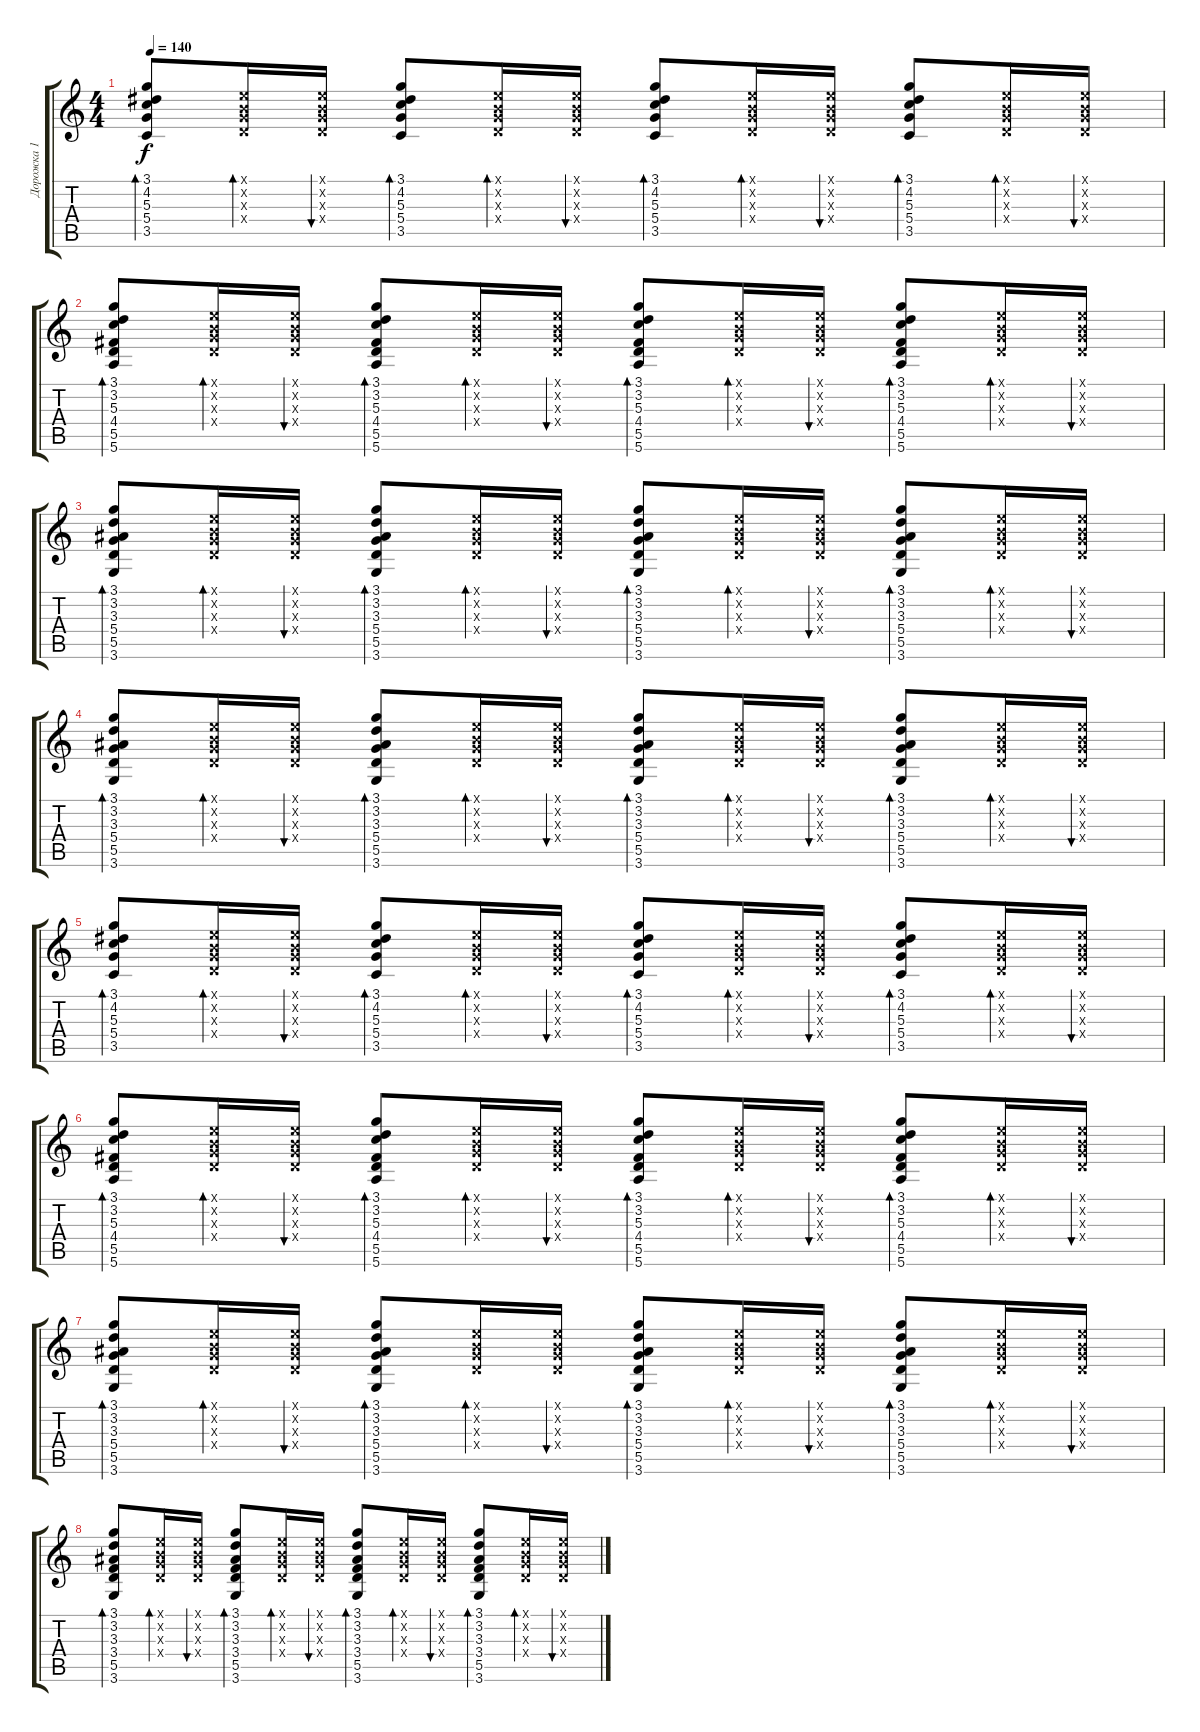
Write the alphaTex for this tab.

\track ("Дорожка 1" "Дорожка 1") {instrument acousticguitarsteel}
\staff {score tabs}
\tuning (E4 B3 G3 D3 A2 E2) {hide}
\ts (4 4)
\tempo 140
\clef g2
\ks c
(3.1 4.2 5.3 5.4 3.5).8{bd 60 dy f} (0.1{x} 0.2{x} 0.3{x} 0.4{x}).16{bd 60} (0.1{x} 0.2{x} 0.3{x} 0.4{x}).16{bu 60} (3.1 4.2 5.3 5.4 3.5).8{bd 60} (0.1{x} 0.2{x} 0.3{x} 0.4{x}).16{bd 60} (0.1{x} 0.2{x} 0.3{x} 0.4{x}).16{bu 60} (3.1 4.2 5.3 5.4 3.5).8{bd 60} (0.1{x} 0.2{x} 0.3{x} 0.4{x}).16{bd 60} (0.1{x} 0.2{x} 0.3{x} 0.4{x}).16{bu 60} (3.1 4.2 5.3 5.4 3.5).8{bd 60} (0.1{x} 0.2{x} 0.3{x} 0.4{x}).16{bd 60} (0.1{x} 0.2{x} 0.3{x} 0.4{x}).16{bu 60} |
(3.1 3.2 5.3 4.4 5.5 5.6).8{bd 60} (0.1{x} 0.2{x} 0.3{x} 0.4{x}).16{bd 60} (0.1{x} 0.2{x} 0.3{x} 0.4{x}).16{bu 60} (3.1 3.2 5.3 4.4 5.5 5.6).8{bd 60} (0.1{x} 0.2{x} 0.3{x} 0.4{x}).16{bd 60} (0.1{x} 0.2{x} 0.3{x} 0.4{x}).16{bu 60} (3.1 3.2 5.3 4.4 5.5 5.6).8{bd 60} (0.1{x} 0.2{x} 0.3{x} 0.4{x}).16{bd 60} (0.1{x} 0.2{x} 0.3{x} 0.4{x}).16{bu 60} (3.1 3.2 5.3 4.4 5.5 5.6).8{bd 60} (0.1{x} 0.2{x} 0.3{x} 0.4{x}).16{bd 60} (0.1{x} 0.2{x} 0.3{x} 0.4{x}).16{bu 60} |
(3.1 3.2 3.3 5.4 5.5 3.6).8{bd 60} (0.1{x} 0.2{x} 0.3{x} 0.4{x}).16{bd 60} (0.1{x} 0.2{x} 0.3{x} 0.4{x}).16{bu 60} (3.1 3.2 3.3 5.4 5.5 3.6).8{bd 60} (0.1{x} 0.2{x} 0.3{x} 0.4{x}).16{bd 60} (0.1{x} 0.2{x} 0.3{x} 0.4{x}).16{bu 60} (3.1 3.2 3.3 5.4 5.5 3.6).8{bd 60} (0.1{x} 0.2{x} 0.3{x} 0.4{x}).16{bd 60} (0.1{x} 0.2{x} 0.3{x} 0.4{x}).16{bu 60} (3.1 3.2 3.3 5.4 5.5 3.6).8{bd 60} (0.1{x} 0.2{x} 0.3{x} 0.4{x}).16{bd 60} (0.1{x} 0.2{x} 0.3{x} 0.4{x}).16{bu 60} |
(3.1 3.2 3.3 5.4 5.5 3.6).8{bd 60} (0.1{x} 0.2{x} 0.3{x} 0.4{x}).16{bd 60} (0.1{x} 0.2{x} 0.3{x} 0.4{x}).16{bu 60} (3.1 3.2 3.3 5.4 5.5 3.6).8{bd 60} (0.1{x} 0.2{x} 0.3{x} 0.4{x}).16{bd 60} (0.1{x} 0.2{x} 0.3{x} 0.4{x}).16{bu 60} (3.1 3.2 3.3 5.4 5.5 3.6).8{bd 60} (0.1{x} 0.2{x} 0.3{x} 0.4{x}).16{bd 60} (0.1{x} 0.2{x} 0.3{x} 0.4{x}).16{bu 60} (3.1 3.2 3.3 5.4 5.5 3.6).8{bd 60} (0.1{x} 0.2{x} 0.3{x} 0.4{x}).16{bd 60} (0.1{x} 0.2{x} 0.3{x} 0.4{x}).16{bu 60} |
(3.1 4.2 5.3 5.4 3.5).8{bd 60} (0.1{x} 0.2{x} 0.3{x} 0.4{x}).16{bd 60} (0.1{x} 0.2{x} 0.3{x} 0.4{x}).16{bu 60} (3.1 4.2 5.3 5.4 3.5).8{bd 60} (0.1{x} 0.2{x} 0.3{x} 0.4{x}).16{bd 60} (0.1{x} 0.2{x} 0.3{x} 0.4{x}).16{bu 60} (3.1 4.2 5.3 5.4 3.5).8{bd 60} (0.1{x} 0.2{x} 0.3{x} 0.4{x}).16{bd 60} (0.1{x} 0.2{x} 0.3{x} 0.4{x}).16{bu 60} (3.1 4.2 5.3 5.4 3.5).8{bd 60} (0.1{x} 0.2{x} 0.3{x} 0.4{x}).16{bd 60} (0.1{x} 0.2{x} 0.3{x} 0.4{x}).16{bu 60} |
(3.1 3.2 5.3 4.4 5.5 5.6).8{bd 60} (0.1{x} 0.2{x} 0.3{x} 0.4{x}).16{bd 60} (0.1{x} 0.2{x} 0.3{x} 0.4{x}).16{bu 60} (3.1 3.2 5.3 4.4 5.5 5.6).8{bd 60} (0.1{x} 0.2{x} 0.3{x} 0.4{x}).16{bd 60} (0.1{x} 0.2{x} 0.3{x} 0.4{x}).16{bu 60} (3.1 3.2 5.3 4.4 5.5 5.6).8{bd 60} (0.1{x} 0.2{x} 0.3{x} 0.4{x}).16{bd 60} (0.1{x} 0.2{x} 0.3{x} 0.4{x}).16{bu 60} (3.1 3.2 5.3 4.4 5.5 5.6).8{bd 60} (0.1{x} 0.2{x} 0.3{x} 0.4{x}).16{bd 60} (0.1{x} 0.2{x} 0.3{x} 0.4{x}).16{bu 60} |
(3.1 3.2 3.3 5.4 5.5 3.6).8{bd 60} (0.1{x} 0.2{x} 0.3{x} 0.4{x}).16{bd 60} (0.1{x} 0.2{x} 0.3{x} 0.4{x}).16{bu 60} (3.1 3.2 3.3 5.4 5.5 3.6).8{bd 60} (0.1{x} 0.2{x} 0.3{x} 0.4{x}).16{bd 60} (0.1{x} 0.2{x} 0.3{x} 0.4{x}).16{bu 60} (3.1 3.2 3.3 5.4 5.5 3.6).8{bd 60} (0.1{x} 0.2{x} 0.3{x} 0.4{x}).16{bd 60} (0.1{x} 0.2{x} 0.3{x} 0.4{x}).16{bu 60} (3.1 3.2 3.3 5.4 5.5 3.6).8{bd 60} (0.1{x} 0.2{x} 0.3{x} 0.4{x}).16{bd 60} (0.1{x} 0.2{x} 0.3{x} 0.4{x}).16{bu 60} |
(3.1 3.2 3.3 3.4 5.5 3.6).8{bd 60} (0.1{x} 0.2{x} 0.3{x} 0.4{x}).16{bd 60} (0.1{x} 0.2{x} 0.3{x} 0.4{x}).16{bu 60} (3.1 3.2 3.3 3.4 5.5 3.6).8{bd 60} (0.1{x} 0.2{x} 0.3{x} 0.4{x}).16{bd 60} (0.1{x} 0.2{x} 0.3{x} 0.4{x}).16{bu 60} (3.1 3.2 3.3 3.4 5.5 3.6).8{bd 60} (0.1{x} 0.2{x} 0.3{x} 0.4{x}).16{bd 60} (0.1{x} 0.2{x} 0.3{x} 0.4{x}).16{bu 60} (3.1 3.2 3.3 3.4 5.5 3.6).8{bd 60} (0.1{x} 0.2{x} 0.3{x} 0.4{x}).16{bd 60} (0.1{x} 0.2{x} 0.3{x} 0.4{x}).16{bu 60}
